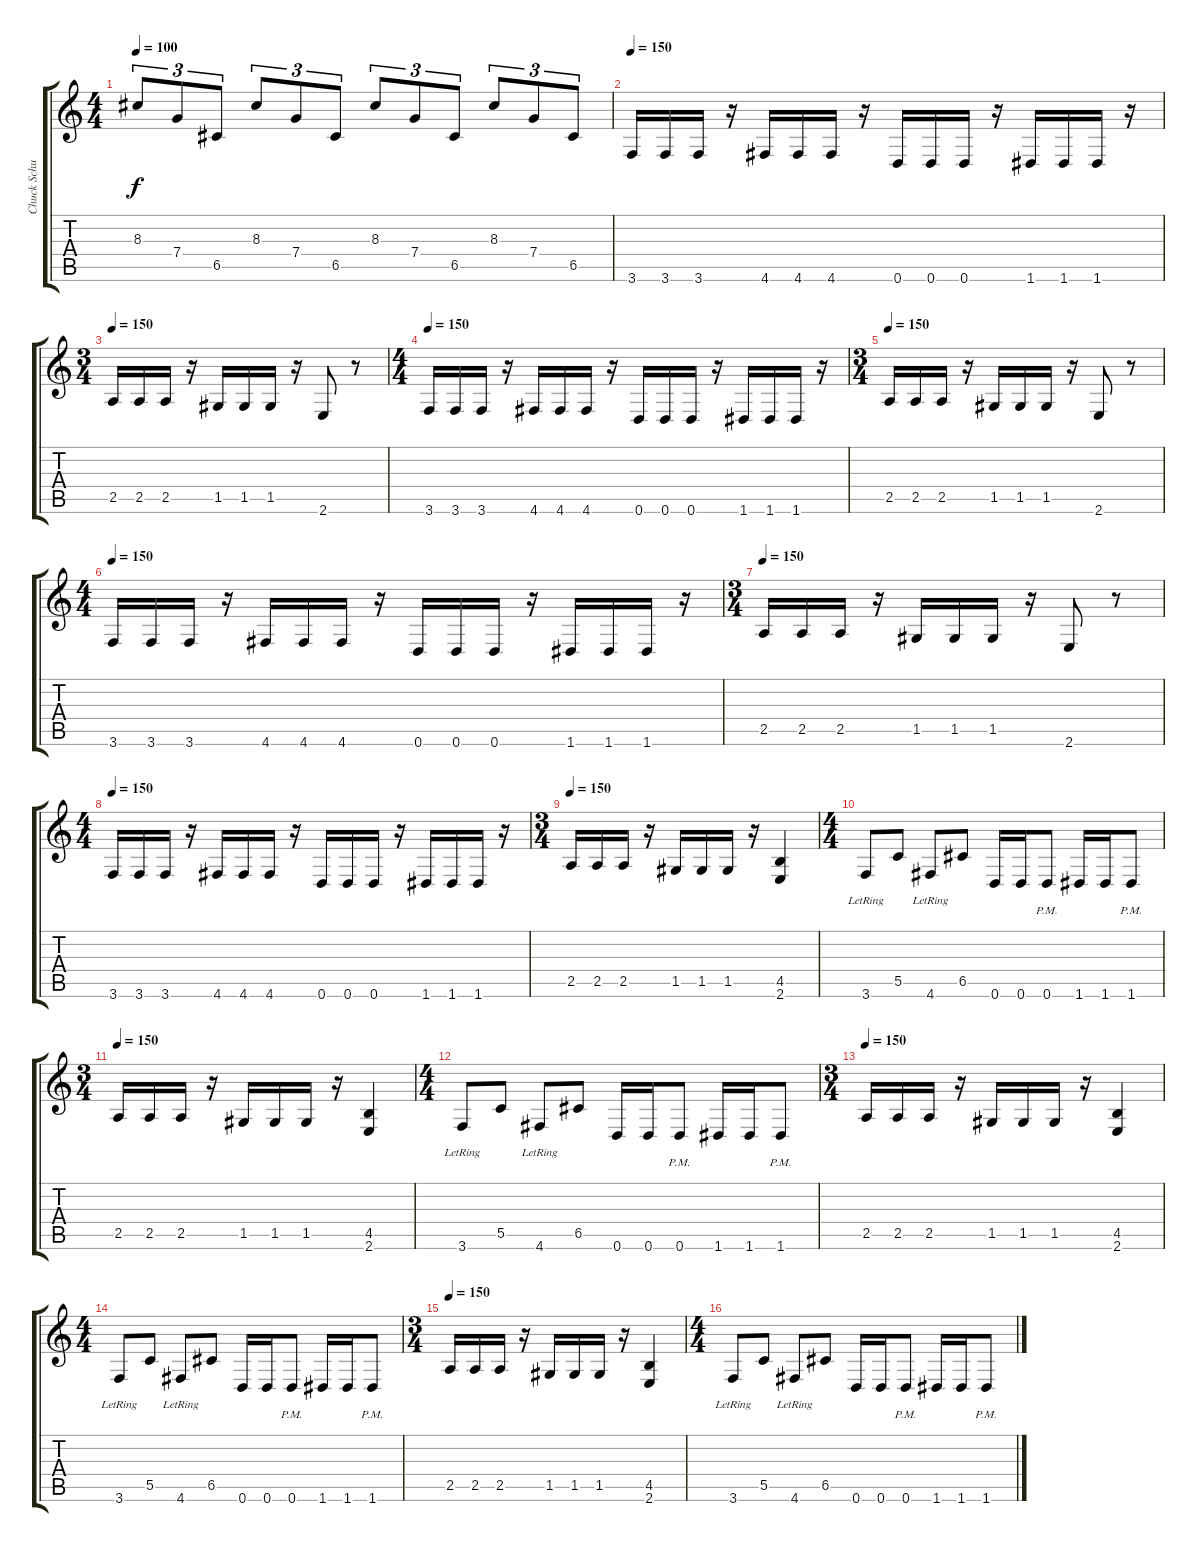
\track ("Chuck Schuldiner" "Chuck Schu") {instrument distortionguitar}
\staff {score tabs}
\tuning (D4 A3 F3 C3 G2 D2) {hide}
\ts (4 4)
\tempo 100
\clef g2
\ks c
8.3.8{tu (3 2) dy f} 7.4.8{tu (3 2)} 6.5.8{tu (3 2)} 8.3.8{tu (3 2)} 7.4.8{tu (3 2)} 6.5.8{tu (3 2)} 8.3.8{tu (3 2)} 7.4.8{tu (3 2)} 6.5.8{tu (3 2)} 8.3.8{tu (3 2)} 7.4.8{tu (3 2)} 6.5.8{tu (3 2)} |
\tempo 150
3.6.16 3.6.16 3.6.16 r.16 4.6.16 4.6.16 4.6.16 r.16 0.6.16 0.6.16 0.6.16 r.16 1.6.16 1.6.16 1.6.16 r.16 |
\ts (3 4)
\tempo 150
2.5.16 2.5.16 2.5.16 r.16 1.5.16 1.5.16 1.5.16 r.16 2.6.8 r.8 |
\ts (4 4)
\tempo 150
3.6.16 3.6.16 3.6.16 r.16 4.6.16 4.6.16 4.6.16 r.16 0.6.16 0.6.16 0.6.16 r.16 1.6.16 1.6.16 1.6.16 r.16 |
\ts (3 4)
\tempo 150
2.5.16 2.5.16 2.5.16 r.16 1.5.16 1.5.16 1.5.16 r.16 2.6.8 r.8 |
\ts (4 4)
\tempo 150
3.6.16 3.6.16 3.6.16 r.16 4.6.16 4.6.16 4.6.16 r.16 0.6.16 0.6.16 0.6.16 r.16 1.6.16 1.6.16 1.6.16 r.16 |
\ts (3 4)
\tempo 150
2.5.16 2.5.16 2.5.16 r.16 1.5.16 1.5.16 1.5.16 r.16 2.6.8 r.8 |
\ts (4 4)
\tempo 150
3.6.16 3.6.16 3.6.16 r.16 4.6.16 4.6.16 4.6.16 r.16 0.6.16 0.6.16 0.6.16 r.16 1.6.16 1.6.16 1.6.16 r.16 |
\ts (3 4)
\tempo 150
2.5.16 2.5.16 2.5.16 r.16 1.5.16 1.5.16 1.5.16 r.16 (4.5 2.6).4 |
\ts (4 4)
3.6{lr}.8 5.5.8 4.6{lr}.8 6.5.8 0.6.16 0.6.16 0.6{pm}.8 1.6.16 1.6.16 1.6{pm}.8 |
\ts (3 4)
\tempo 150
2.5.16 2.5.16 2.5.16 r.16 1.5.16 1.5.16 1.5.16 r.16 (4.5 2.6).4 |
\ts (4 4)
3.6{lr}.8 5.5.8 4.6{lr}.8 6.5.8 0.6.16 0.6.16 0.6{pm}.8 1.6.16 1.6.16 1.6{pm}.8 |
\ts (3 4)
\tempo 150
2.5.16 2.5.16 2.5.16 r.16 1.5.16 1.5.16 1.5.16 r.16 (4.5 2.6).4 |
\ts (4 4)
3.6{lr}.8 5.5.8 4.6{lr}.8 6.5.8 0.6.16 0.6.16 0.6{pm}.8 1.6.16 1.6.16 1.6{pm}.8 |
\ts (3 4)
\tempo 150
2.5.16 2.5.16 2.5.16 r.16 1.5.16 1.5.16 1.5.16 r.16 (4.5 2.6).4 |
\ts (4 4)
3.6{lr}.8 5.5.8 4.6{lr}.8 6.5.8 0.6.16 0.6.16 0.6{pm}.8 1.6.16 1.6.16 1.6{pm}.8
